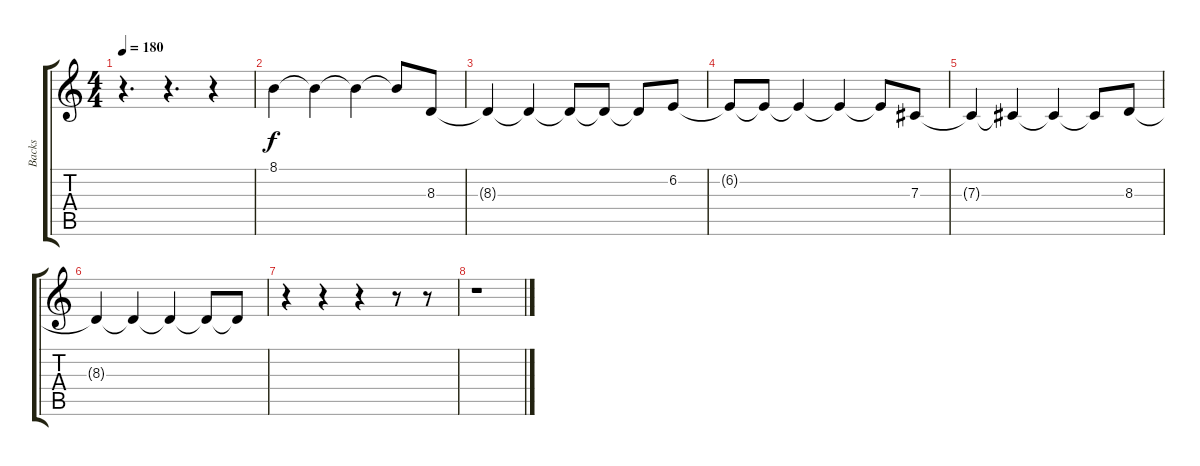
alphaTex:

\track ("Backs" "Backs") {instrument voiceoohs}
\staff {score tabs}
\tuning (Eb4 Bb3 Gb3 Db3 Ab2 Eb2) {hide}
\ts (4 4)
\tempo 180
\clef g2
\ks c
r.4{d dy f} r.4{d} r.4 |
8.1.4 8.1{t}.4 8.1{t}.4 8.1{t}.8 8.3.8 |
8.3{t}.4 8.3{t}.4 8.3{t}.8 8.3{t}.8 8.3{t}.8 6.2.8 |
6.2{t}.8 6.2{t}.8 6.2{t}.4 6.2{t}.4 6.2{t}.8 7.3.8 |
7.3{t}.4 7.3{t}.4 7.3{t}.4 7.3{t}.8 8.3.8 |
8.3{t}.4 8.3{t}.4 8.3{t}.4 8.3{t}.8 8.3{t}.8 |
r.4 r.4 r.4 r.8 r.8 |
r.1
